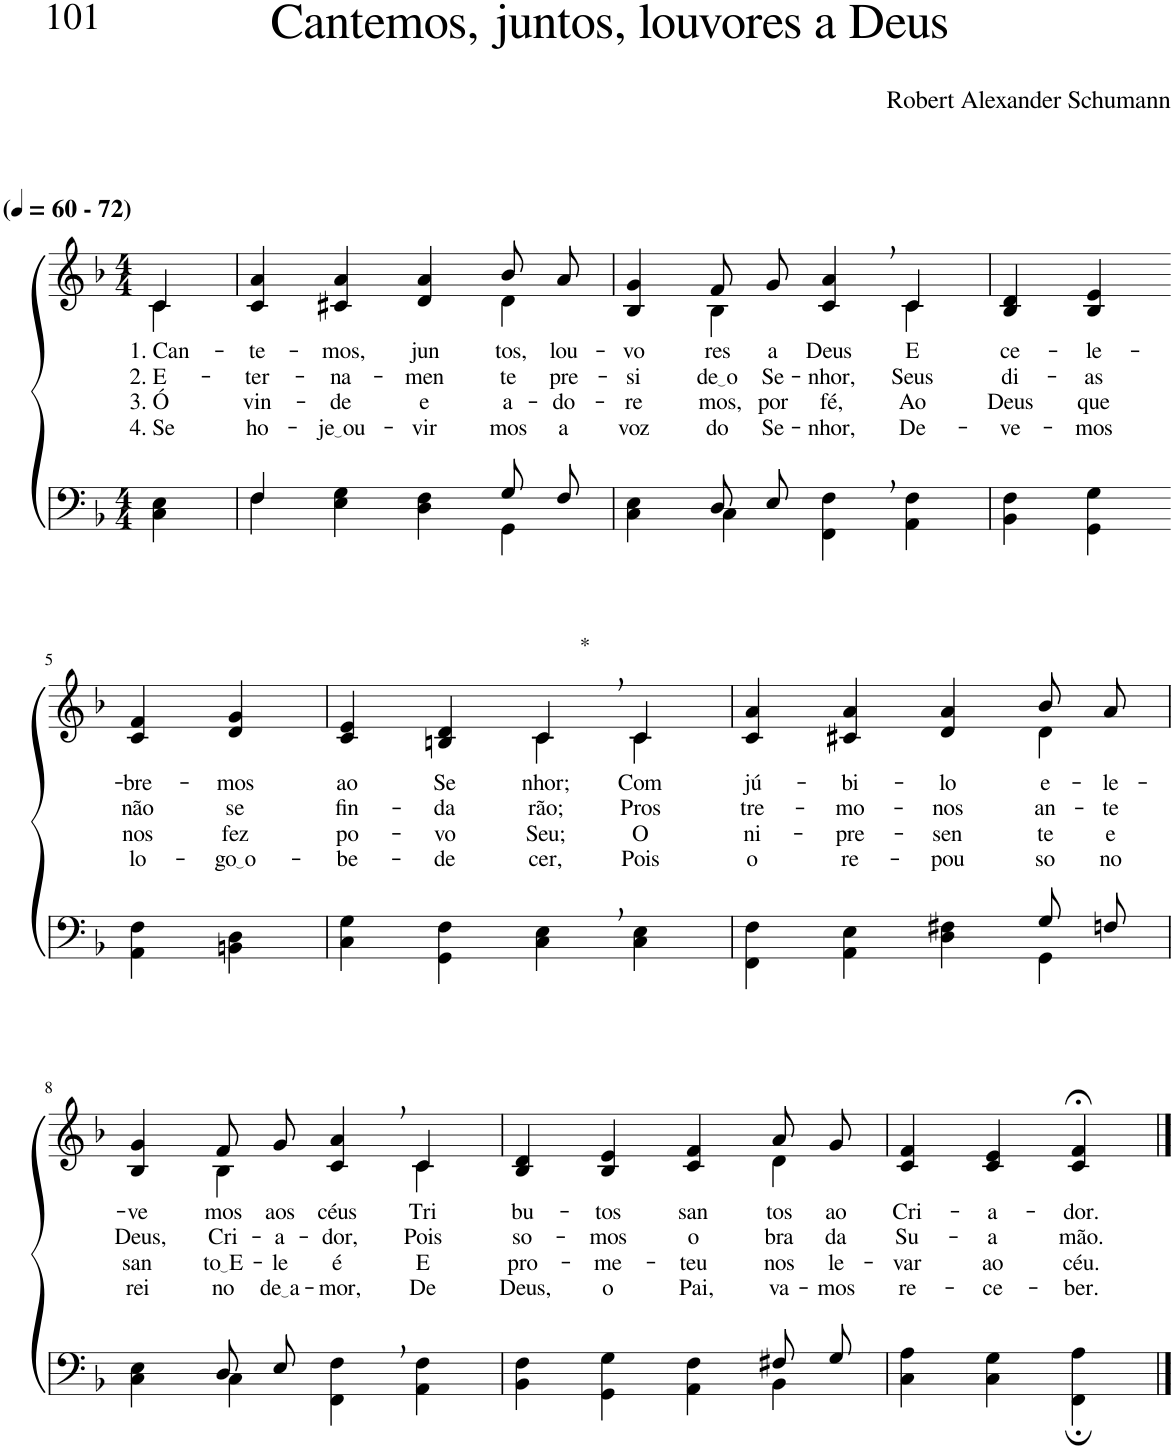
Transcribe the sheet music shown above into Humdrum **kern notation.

**kern	**kern	**text	**text	**text	**text
*part2	*part1	*part1	*part1	*part1	*part1
*staff2	*staff1	*staff1	*staff1	*staff1	*staff1
*I"Parte III e IV	*I"Parte I e II	*	*	*	*
*clefF4	*clefG2	*	*	*	*
*Trd-1c-2	*Trd-1c-2	*	*	*	*
*k[b-]	*k[b-]	*	*	*	*
*M4/4	*M4/4	*	*	*	*
*MM60	*MM60	*	*	*	*
=1	=1	=1	=1	=1	=1
!	!LO:TX:a:B:t=(	!	!	!	!
!	!LO:TX:a:B:t=- 72)	!	!	!	!
!	!	!LO:LY:b	!LO:LY:b	!LO:LY:b	!LO:LY:b
*	*^	*	*	*	*
4C\ 4E\	4c\	4c/	1. Can-	2. E-	3. Ó	4. Se
=2	=2	=2	=2	=2	=2	=2
*^	*	*	*	*	*	*
!	!	!	!	!LO:LY:b	!LO:LY:b	!LO:LY:b	!LO:LY:b
4F/	4F\	4c/ 4a/	2.ryy	-te-	-ter-	vin-	ho-
!	!	!	!	!LO:LY:b	!LO:LY:b	!LO:LY:b	!LO:LY:b
2ryy	4E\ 4G\	4c#X/ 4a/	.	-mos,	-na-	-de	je ou
!	!	!	!	!LO:LY:b	!LO:LY:b	!LO:LY:b	!LO:LY:b
.	4D\ 4F\	4d/ 4a/	.	jun-	-men-	e	-vir-
!	!	!	!	!LO:LY:b	!LO:LY:b	!LO:LY:b	!LO:LY:b
8G/L	4GG\	8b-/L	4d\	-tos,	-te	a-	-mos
!	!	!	!	!LO:LY:b	!LO:LY:b	!LO:LY:b	!LO:LY:b
8F/J	.	8a/J	.	lou-	pre-	-do-	a
=3	=3	=3	=3	=3	=3	=3	=3
!	!	!	!	!LO:LY:b	!LO:LY:b	!LO:LY:b	!LO:LY:b
4ryy	4C\ 4E\	4B-/ 4g/	4ryy	-vo-	-si-	-re-	voz
!	!	!	!	!LO:LY:b	!LO:LY:b	!LO:LY:b	!LO:LY:b
8D/L	4C\	8f/L	4B-\	-res	de o	-mos,	do
!	!	!	!	!LO:LY:b	!LO:LY:b	!LO:LY:b	!LO:LY:b
8E/J	.	8g/J	.	a	Se-	por	Se-
!	!	!	!	!LO:LY:b	!LO:LY:b	!LO:LY:b	!LO:LY:b
4ryy	4FF\ 4F\	4c/, 4a/,	4ryy	Deus	-nhor,	fé,	-nhor,
!	!	!	!	!LO:LY:b	!LO:LY:b	!LO:LY:b	!LO:LY:b
4ryy	4AA\ 4F\	4c/	4c\	E	Seus	Ao	De-
=4	=4	=4	=4	=4	=4	=4	=4
!	!	!	!	!LO:LY:b	!LO:LY:b	!LO:LY:b	!LO:LY:b
*v	*v	*	*	*	*	*	*
*	*v	*v	*	*	*	*
4BB-\ 4F\	4B-/ 4d/	ce-	di-	Deus	-ve-
!	!	!LO:LY:b	!LO:LY:b	!LO:LY:b	!LO:LY:b
4GG\ 4G\	4B-/ 4e/	-le-	-as	que	-mos
!!LO:LB:g=z
=5-	=5-	=5-	=5-	=5-	=5-
!	!	!LO:LY:b	!LO:LY:b	!LO:LY:b	!LO:LY:b
4AA\ 4F\	4c/ 4f/	-bre-	não	nos	lo-
!	!	!LO:LY:b	!LO:LY:b	!LO:LY:b	!LO:LY:b
4BBn\ 4D\	4d/ 4g/	-mos	se	fez	go o
=6	=6	=6	=6	=6	=6
!	!	!LO:LY:b	!LO:LY:b	!LO:LY:b	!LO:LY:b
*	*^	*	*	*	*
4C\ 4G\	4c/ 4e/	2ryy	ao	fin-	po-	-be-
!	!	!	!LO:LY:b	!LO:LY:b	!LO:LY:b	!LO:LY:b
4GG\ 4F\	4Bn/ 4d/	.	Se-	-da-	-vo	-de-
!	!LO:TX:a:t=*	!	!	!	!	!
!	!	!	!LO:LY:b	!LO:LY:b	!LO:LY:b	!LO:LY:b
4C\, 4E\,	4c,/	4c\	-nhor;	-rão;	Seu;	-cer,
!	!	!	!LO:LY:b	!LO:LY:b	!LO:LY:b	!LO:LY:b
4C\ 4E\	4c/	4c\	Com	Pros-	O-	Pois
=7	=7	=7	=7	=7	=7	=7
*^	*	*	*	*	*	*
!	!	!	!	!LO:LY:b	!LO:LY:b	!LO:LY:b	!LO:LY:b
2.ryy	4FF\ 4F\	4c/ 4a/	2.ryy	jú-	-tre-	-ni-	o
!	!	!	!	!LO:LY:b	!LO:LY:b	!LO:LY:b	!LO:LY:b
.	4AA\ 4E\	4c#X/ 4a/	.	-bi-	-mo-	-pre-	re-
!	!	!	!	!LO:LY:b	!LO:LY:b	!LO:LY:b	!LO:LY:b
.	4D\ 4F#X\	4d/ 4a/	.	-lo	-nos	-sen-	-pou-
!	!	!	!	!LO:LY:b	!LO:LY:b	!LO:LY:b	!LO:LY:b
8G/L	4GG\	8b-/L	4d\	e-	an-	-te	-so
!	!	!	!	!LO:LY:b	!LO:LY:b	!LO:LY:b	!LO:LY:b
8Fn/J	.	8a/J	.	-le-	-te	e	no
!!LO:LB:g=z	!!
=8	=8	=8	=8	=8	=8	=8	=8
!	!	!	!	!LO:LY:b	!LO:LY:b	!LO:LY:b	!LO:LY:b
4ryy	4C\ 4E\	4B-/ 4g/	4ryy	-ve-	Deus,	san-	rei-
!	!	!	!	!LO:LY:b	!LO:LY:b	!LO:LY:b	!LO:LY:b
8D/L	4C\	8f/L	4B-\	mos	Cri-	to E	-no
!	!	!	!	!LO:LY:b	!LO:LY:b	!LO:LY:b	!LO:LY:b
8E/J	.	8g/J	.	aos	-a-	-le	de a
!	!	!	!	!LO:LY:b	!LO:LY:b	!LO:LY:b	!LO:LY:b
4ryy	4FF\ 4F\	4c/, 4a/,	4ryy	céus	-dor,	é	-mor,
!	!	!	!	!LO:LY:b	!LO:LY:b	!LO:LY:b	!LO:LY:b
4ryy	4AA\ 4F\	4c/	4c\	Tri-	Pois	E	De
=9	=9	=9	=9	=9	=9	=9	=9
!	!	!	!	!LO:LY:b	!LO:LY:b	!LO:LY:b	!LO:LY:b
2.ryy	4BB-\ 4F\	4B-/ 4d/	2.ryy	-bu-	so-	pro-	Deus,
!	!	!	!	!LO:LY:b	!LO:LY:b	!LO:LY:b	!LO:LY:b
.	4GG\ 4G\	4B-/ 4e/	.	-tos	-mos	-me-	o
!	!	!	!	!LO:LY:b	!LO:LY:b	!LO:LY:b	!LO:LY:b
.	4AA\ 4F\	4c/ 4f/	.	san-	o-	-teu	Pai,
!	!	!	!	!LO:LY:b	!LO:LY:b	!LO:LY:b	!LO:LY:b
8F#X/L	4BB-\	8a/L	4d\	-tos	-bra	nos	va-
!	!	!	!	!LO:LY:b	!LO:LY:b	!LO:LY:b	!LO:LY:b
8G/J	.	8g/J	.	ao	da	le-	-mos
*v	*v	*	*	*	*	*	*
*	*v	*v	*	*	*	*
=10	=10	=10	=10	=10	=10
!	!	!LO:LY:b	!LO:LY:b	!LO:LY:b	!LO:LY:b
4C\ 4A\	4c/ 4f/	Cri-	Su-	-var	re-
!	!	!LO:LY:b	!LO:LY:b	!LO:LY:b	!LO:LY:b
4C\ 4G\	4c/ 4e/	-a-	-a	ao	-ce-
!	!	!LO:LY:b	!LO:LY:b	!LO:LY:b	!LO:LY:b
4FF\; 4A\;	4c/;< 4f/;<	-dor.	mão.	céu.	-ber.
==	==	==	==	==	==
*-	*-	*-	*-	*-	*-
